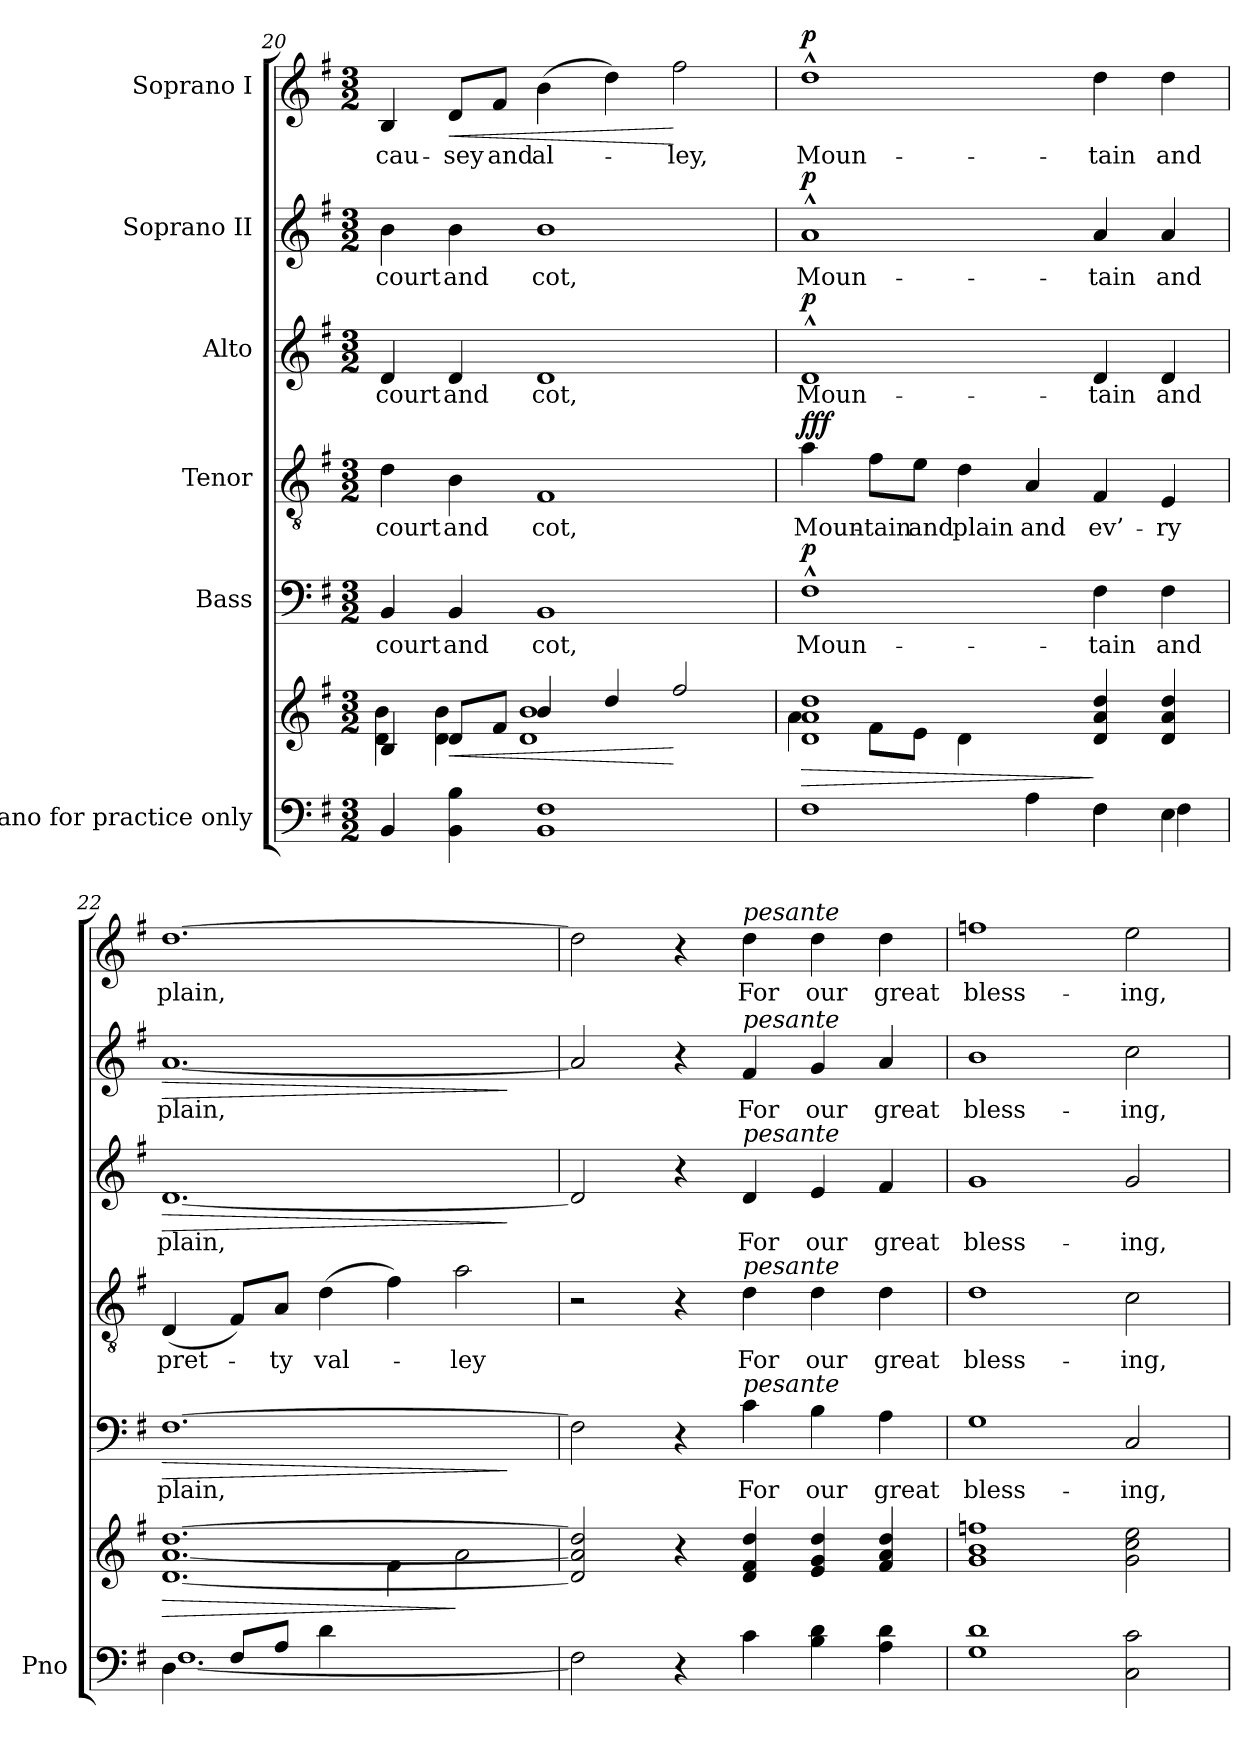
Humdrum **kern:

**kern	**kern	**dynam	**kern	**text	**dynam	**kern	**text	**dynam	**kern	**text	**dynam	**kern	**text	**dynam	**kern	**text	**dynam
*part6	*part6	*part6	*part5	*part5	*part5	*part4	*part4	*part4	*part3	*part3	*part3	*part2	*part2	*part2	*part1	*part1	*part1
*staff7	*staff6	*staff6/7	*staff5	*staff5	*staff5	*staff4	*staff4	*staff4	*staff3	*staff3	*staff3	*staff2	*staff2	*staff2	*staff1	*staff1	*staff1
*I"Piano for practice only	*	*	*I"Bass	*	*	*I"Tenor	*	*	*I"Alto	*	*	*I"Soprano II	*	*	*I"Soprano I	*	*
*I'Pno	*	*	*	*	*	*	*	*	*	*	*	*	*	*	*	*	*
*clefF4	*clefG2	*	*clefF4	*	*	*clefGv2	*	*	*clefG2	*	*	*clefG2	*	*	*clefG2	*	*
*k[f#]	*k[f#]	*	*k[f#]	*	*	*k[f#]	*	*	*k[f#]	*	*	*k[f#]	*	*	*k[f#]	*	*
*M3/2	*M3/2	*	*M3/2	*	*	*M3/2	*	*	*M3/2	*	*	*M3/2	*	*	*M3/2	*	*
=20	=20	=20	=20	=20	=20	=20	=20	=20	=20	=20	=20	=20	=20	=20	=20	=20	=20
*	*^	*	*	*	*	*	*	*	*	*	*	*	*	*	*	*	*
4BB/	4B/	4d\ 4b\	.	4BB/	court	.	4d\	court	.	4d/	court	.	4b\	court	.	4B/	cau-	.
!	!	!	!LO:HP:b	!	!	!	!	!	!	!	!	!	!	!	!	!	!	!LO:HP:b
4BB\ 4B\	8d/L	4d\ 4b\	<	4BB/	and	.	4B\	and	.	4d/	and	.	4b\	and	.	8d/L	-sey	<
.	8f#/J	.	.	.	.	.	.	.	.	.	.	.	.	.	.	8f#/J	and	.
1BB 1F#	4b/	1d 1b	.	1BB	cot,	.	1F#	cot,	.	1d	cot,	.	1b	cot,	.	(4b\	al-	.
.	4dd/	.	.	.	.	.	.	.	.	.	.	.	.	.	.	4dd\)	.	.
.	2ff#/	.	[	.	.	.	.	.	.	.	.	.	.	.	.	2ff#\	-ley,	[
=21	=21	=21	=21	=21	=21	=21	=21	=21	=21	=21	=21	=21	=21	=21	=21	=21	=21	=21
*^	*	*	*	*	*	*	*	*	*	*	*	*	*	*	*	*	*	*
!	!	!	!	!LO:HP:b	!	!	!LO:DY:a	!	!	!LO:DY:a	!	!	!LO:DY:a	!	!	!LO:DY:a	!	!	!LO:DY:a
2.ryy	1F#	1d 1a 1dd	4a\	>	1F#^^	Moun-	p	4a\	Moun-	fff	1d^^	Moun-	p	1a^^	Moun-	p	1dd^^	Moun-	p
.	.	.	8f#\L	.	.	.	.	8f#\L	-tain	.	.	.	.	.	.	.	.	.	.
.	.	.	8e\J	.	.	.	.	8e\J	and	.	.	.	.	.	.	.	.	.	.
.	.	.	4d\	.	.	.	.	4d\	plain	.	.	.	.	.	.	.	.	.	.
4A\	.	.	2.ryy	.	.	.	.	4A/	and	.	.	.	.	.	.	.	.	.	.
4F#\	4F#\	4d/ 4a/ 4dd/	.	]	4F#\	-tain	.	4F#/	ev’-	.	4d/	-tain	.	4a/	-tain	.	4dd\	-tain	.
4E\	4F#\	4d/ 4a/ 4dd/	.	.	4F#\	and	.	4E/	-ry	.	4d/	and	.	4a/	and	.	4dd\	and	.
=22	=22	=22	=22	=22	=22	=22	=22	=22	=22	=22	=22	=22	=22	=22	=22	=22	=22	=22	=22
!	!	!	!	!LO:HP:b	!	!	!LO:HP:b	!	!	!	!	!	!LO:HP:b	!	!	!LO:HP:b	!	!	!
4D\	[<1.F#	[<1.d [1.a [1.dd	2.ryy	>	[1.F#	plain,	>	(4D/	pret-	.	[1.d	plain,	>	[1.a	plain,	>	[1.dd	plain,	.
8F#/L	.	.	.	.	.	.	.	8F#/L)	.	.	.	.	.	.	.	.	.	.	.
8A/J	.	.	.	.	.	.	.	8A/J	-ty	.	.	.	.	.	.	.	.	.	.
4d\	.	.	.	.	.	.	.	(4d\	val-	.	.	.	.	.	.	.	.	.	.
2.ryy	.	.	4f#\	.	.	.	.	4f#\)	.	.	.	.	.	.	.	.	.	.	.
.	.	.	2a\	]	.	.	.	2a\	-ley	.	.	.	.	.	.	.	.	.	.
*v	*v	*	*	*	*	*	*	*	*	*	*	*	*	*	*	*	*	*	*
*	*v	*v	*	*	*	*	*	*	*	*	*	*	*	*	*	*	*	*
.	.	.	.	.	]	.	.	.	.	.	]	.	.	]	.	.	.
=23	=23	=23	=23	=23	=23	=23	=23	=23	=23	=23	=23	=23	=23	=23	=23	=23	=23
2F#\]	2d/] 2a/] 2dd/]	.	2F#\]	.	.	2r	.	.	2d/]	.	.	2a/]	.	.	2dd\]	.	.
4r	4r	.	4r	.	.	4r	.	.	4r	.	.	4r	.	.	4r	.	.
!	!	!	!	!	!	!	!	!	!	!	!	!	!	!	!LO:TX:i:t=pesante	!	!
!	!	!	!	!	!	!	!	!	!	!	!	!LO:TX:i:t=pesante	!	!	!	!	!
!	!	!	!	!	!	!	!	!	!LO:TX:i:t=pesante	!	!	!	!	!	!	!	!
!	!	!	!	!	!	!LO:TX:i:t=pesante	!	!	!	!	!	!	!	!	!	!	!
!	!	!	!LO:TX:i:t=pesante	!	!	!	!	!	!	!	!	!	!	!	!	!	!
!	!	!LO:DY:b	!	!	!	!	!	!	!	!	!	!	!	!	!	!	!
!	!	!LO:DY:n=1:b	!	!	!	!	!	!	!	!	!	!	!	!	!	!	!
4c\	4d/ 4f#/ 4dd/	ff other-dynamics	4c\	For	.	4d\	For	.	4d/	For	.	4f#/	For	.	4dd\	For	.
4B\ 4d\	4e/ 4g/ 4dd/	.	4B\	our	.	4d\	our	.	4e/	our	.	4g/	our	.	4dd\	our	.
4A\ 4d\	4f#/ 4a/ 4dd/	.	4A\	great	.	4d\	great	.	4f#/	great	.	4a/	great	.	4dd\	great	.
=24	=24	=24	=24	=24	=24	=24	=24	=24	=24	=24	=24	=24	=24	=24	=24	=24	=24
1G 1d	1g 1b 1ffn	.	1G	bless-	.	1d	bless-	.	1g	bless-	.	1b	bless-	.	1ffn	bless-	.
2C\ 2c\	2g\ 2cc\ 2ee\	.	2C/	-ing,	.	2c\	-ing,	.	2g/	-ing,	.	2cc\	-ing,	.	2ee\	-ing,	.
=	=	=	=	=	=	=	=	=	=	=	=	=	=	=	=	=	=
*-	*-	*-	*-	*-	*-	*-	*-	*-	*-	*-	*-	*-	*-	*-	*-	*-	*-
